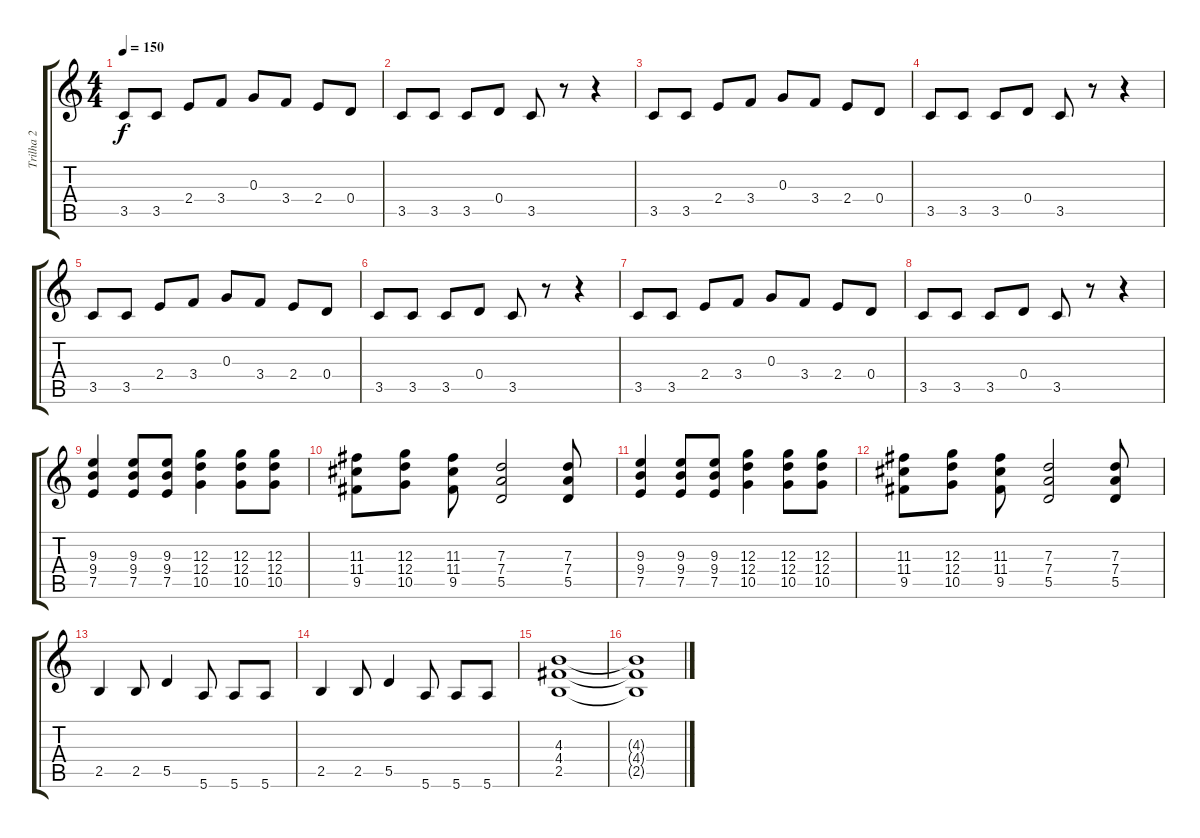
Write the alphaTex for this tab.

\track ("Trilha 2" "Trilha 2") {instrument distortionguitar}
\staff {score tabs}
\tuning (E4 B3 G3 D3 A2 E2) {hide}
\ts (4 4)
\tempo 150
\clef g2
\ks c
3.5.8{dy f} 3.5.8 2.4.8 3.4.8 0.3.8 3.4.8 2.4.8 0.4.8 |
3.5.8 3.5.8 3.5.8 0.4.8 3.5.8 r.8 r.4 |
3.5.8 3.5.8 2.4.8 3.4.8 0.3.8 3.4.8 2.4.8 0.4.8 |
3.5.8 3.5.8 3.5.8 0.4.8 3.5.8 r.8 r.4 |
3.5.8 3.5.8 2.4.8 3.4.8 0.3.8 3.4.8 2.4.8 0.4.8 |
3.5.8 3.5.8 3.5.8 0.4.8 3.5.8 r.8 r.4 |
3.5.8 3.5.8 2.4.8 3.4.8 0.3.8 3.4.8 2.4.8 0.4.8 |
3.5.8 3.5.8 3.5.8 0.4.8 3.5.8 r.8 r.4 |
(9.3 9.4 7.5).4 (9.3 9.4 7.5).8 (9.3 9.4 7.5).8 (12.3 12.4 10.5).4 (12.3 12.4 10.5).8 (12.3 12.4 10.5).8 |
(11.3 11.4 9.5).8 (12.3 12.4 10.5).8 (11.3 11.4 9.5).8 (7.3 7.4 5.5).2 (7.3 7.4 5.5).8 |
(9.3 9.4 7.5).4 (9.3 9.4 7.5).8 (9.3 9.4 7.5).8 (12.3 12.4 10.5).4 (12.3 12.4 10.5).8 (12.3 12.4 10.5).8 |
(11.3 11.4 9.5).8 (12.3 12.4 10.5).8 (11.3 11.4 9.5).8 (7.3 7.4 5.5).2 (7.3 7.4 5.5).8 |
2.5.4 2.5.8 5.5.4 5.6.8 5.6.8 5.6.8 |
2.5.4 2.5.8 5.5.4 5.6.8 5.6.8 5.6.8 |
(4.3 4.4 2.5).1 |
(4.3{t} 4.4{t} 2.5{t}).1
